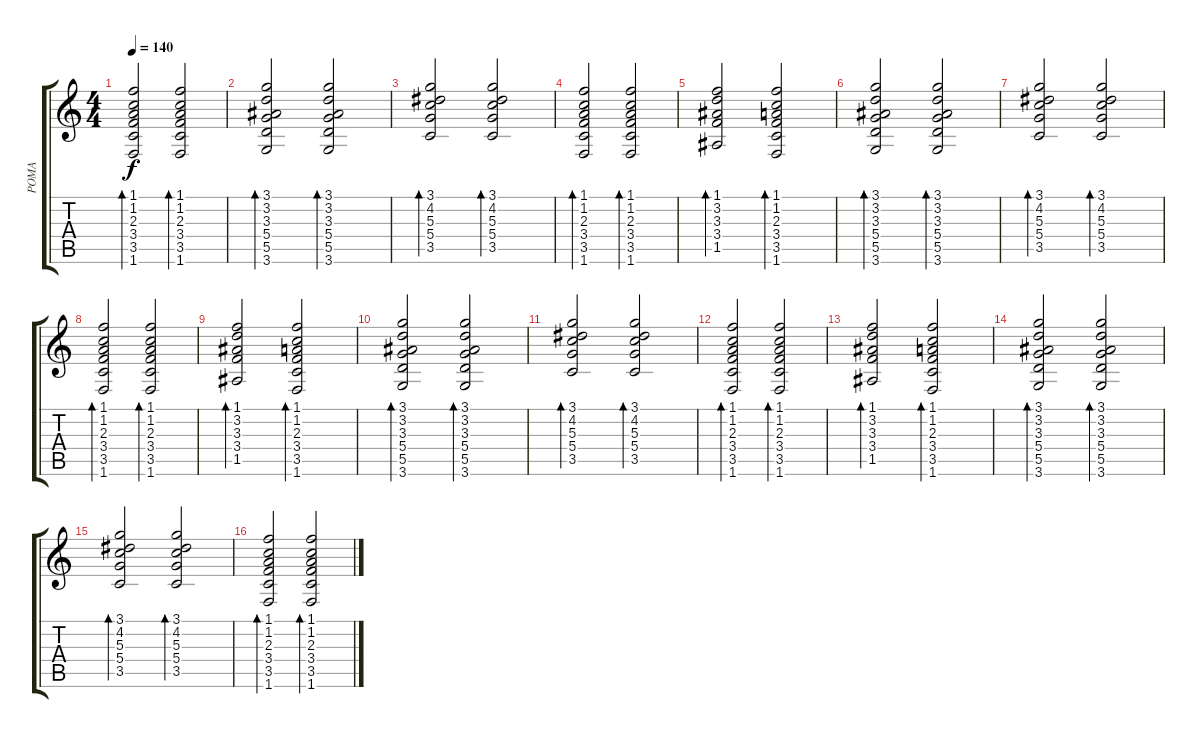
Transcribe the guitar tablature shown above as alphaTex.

\track ("РОМА" "РОМА") {instrument acousticguitarsteel}
\staff {score tabs}
\tuning (E4 B3 G3 D3 A2 E2) {hide}
\ts (4 4)
\tempo 140
\clef g2
\ks c
(1.1 1.2 2.3 3.4 3.5 1.6).2{bd 60 dy f} (1.1 1.2 2.3 3.4 3.5 1.6).2{bd 60} |
(3.1 3.2 3.3 5.4 5.5 3.6).2{bd 60} (3.1 3.2 3.3 5.4 5.5 3.6).2{bd 60} |
(3.1 4.2 5.3 5.4 3.5).2{bd 60} (3.1 4.2 5.3 5.4 3.5).2{bd 60} |
(1.1 1.2 2.3 3.4 3.5 1.6).2{bd 60} (1.1 1.2 2.3 3.4 3.5 1.6).2{bd 60} |
(1.1 3.2 3.3 3.4 1.5).2{bd 60} (1.1 1.2 2.3 3.4 3.5 1.6).2{bd 60} |
(3.1 3.2 3.3 5.4 5.5 3.6).2{bd 60} (3.1 3.2 3.3 5.4 5.5 3.6).2{bd 60} |
(3.1 4.2 5.3 5.4 3.5).2{bd 60} (3.1 4.2 5.3 5.4 3.5).2{bd 60} |
(1.1 1.2 2.3 3.4 3.5 1.6).2{bd 60} (1.1 1.2 2.3 3.4 3.5 1.6).2{bd 60} |
(1.1 3.2 3.3 3.4 1.5).2{bd 60} (1.1 1.2 2.3 3.4 3.5 1.6).2{bd 60} |
(3.1 3.2 3.3 5.4 5.5 3.6).2{bd 60} (3.1 3.2 3.3 5.4 5.5 3.6).2{bd 60} |
(3.1 4.2 5.3 5.4 3.5).2{bd 60} (3.1 4.2 5.3 5.4 3.5).2{bd 60} |
(1.1 1.2 2.3 3.4 3.5 1.6).2{bd 60} (1.1 1.2 2.3 3.4 3.5 1.6).2{bd 60} |
(1.1 3.2 3.3 3.4 1.5).2{bd 60} (1.1 1.2 2.3 3.4 3.5 1.6).2{bd 60} |
(3.1 3.2 3.3 5.4 5.5 3.6).2{bd 60} (3.1 3.2 3.3 5.4 5.5 3.6).2{bd 60} |
(3.1 4.2 5.3 5.4 3.5).2{bd 60} (3.1 4.2 5.3 5.4 3.5).2{bd 60} |
(1.1 1.2 2.3 3.4 3.5 1.6).2{bd 60} (1.1 1.2 2.3 3.4 3.5 1.6).2{bd 60}
